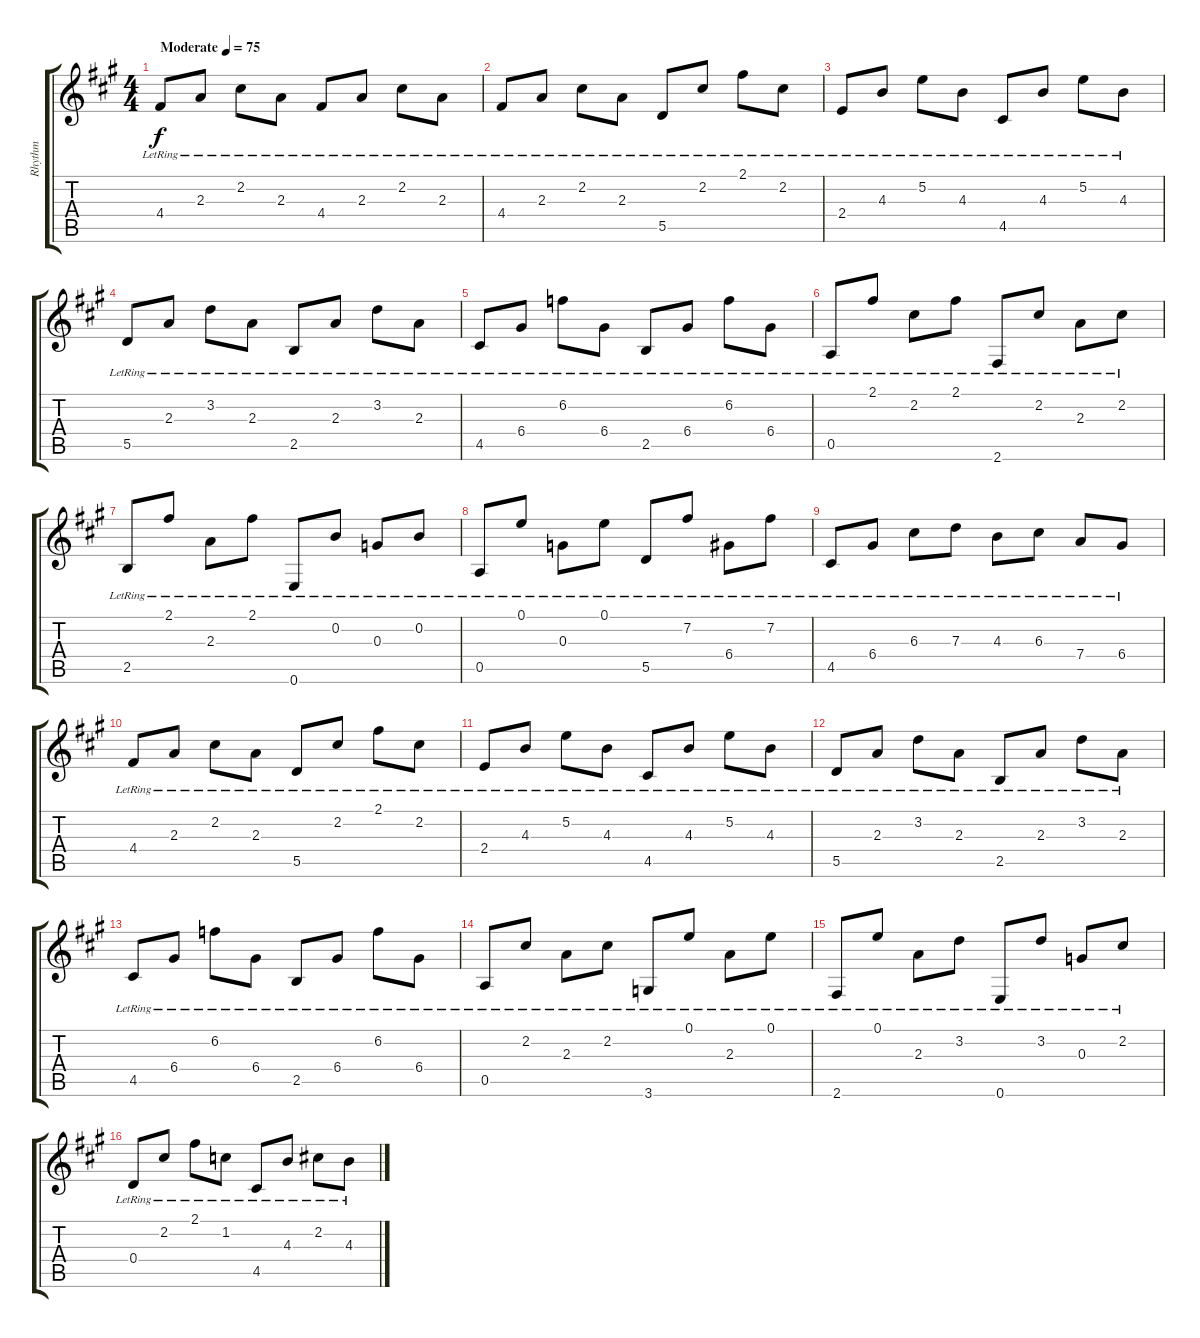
\track ("Rhythm" "Rhythm") {instrument acousticguitarnylon}
\staff {score tabs}
\tuning (E4 B3 G3 D3 A2 E2) {hide}
\ts (4 4)
\tempo (75 "Moderate")
\clef g2
\ks f#minor
4.4{lr}.8{dy f instrument acousticguitarnylon} 2.3{lr}.8 2.2{lr}.8 2.3{lr}.8 4.4{lr}.8 2.3{lr}.8 2.2{lr}.8 2.3{lr}.8 |
4.4{lr}.8 2.3{lr}.8 2.2{lr}.8 2.3{lr}.8 5.5{lr}.8 2.2{lr}.8 2.1{lr}.8 2.2{lr}.8 |
2.4{lr}.8 4.3{lr}.8 5.2{lr}.8 4.3{lr}.8 4.5{lr}.8 4.3{lr}.8 5.2{lr}.8 4.3{lr}.8 |
5.5{lr}.8 2.3{lr}.8 3.2{lr}.8 2.3{lr}.8 2.5{lr}.8 2.3{lr}.8 3.2{lr}.8 2.3{lr}.8 |
4.5{lr}.8 6.4{lr}.8 6.2{lr}.8 6.4{lr}.8 2.5{lr}.8 6.4{lr}.8 6.2{lr}.8 6.4{lr}.8 |
0.5{lr}.8 2.1{lr}.8 2.2{lr}.8 2.1{lr}.8 2.6{lr}.8 2.2{lr}.8 2.3{lr}.8 2.2{lr}.8 |
2.5{lr}.8 2.1{lr}.8 2.3{lr}.8 2.1{lr}.8 0.6{lr}.8 0.2{lr}.8 0.3{lr}.8 0.2{lr}.8 |
0.5{lr}.8 0.1{lr}.8 0.3{lr}.8 0.1{lr}.8 5.5{lr}.8 7.2{lr}.8 6.4{lr}.8 7.2{lr}.8 |
4.5{lr}.8 6.4{lr}.8 6.3{lr}.8 7.3{lr}.8 4.3{lr}.8 6.3{lr}.8 7.4{lr}.8 6.4{lr}.8 |
4.4{lr}.8 2.3{lr}.8 2.2{lr}.8 2.3{lr}.8 5.5{lr}.8 2.2{lr}.8 2.1{lr}.8 2.2{lr}.8 |
2.4{lr}.8 4.3{lr}.8 5.2{lr}.8 4.3{lr}.8 4.5{lr}.8 4.3{lr}.8 5.2{lr}.8 4.3{lr}.8 |
5.5{lr}.8 2.3{lr}.8 3.2{lr}.8 2.3{lr}.8 2.5{lr}.8 2.3{lr}.8 3.2{lr}.8 2.3{lr}.8 |
4.5{lr}.8 6.4{lr}.8 6.2{lr}.8 6.4{lr}.8 2.5{lr}.8 6.4{lr}.8 6.2{lr}.8 6.4{lr}.8 |
0.5{lr}.8 2.2{lr}.8 2.3{lr}.8 2.2{lr}.8 3.6{lr}.8 0.1{lr}.8 2.3{lr}.8 0.1{lr}.8 |
2.6{lr}.8 0.1{lr}.8 2.3{lr}.8 3.2{lr}.8 0.6{lr}.8 3.2{lr}.8 0.3{lr}.8 2.2{lr}.8 |
0.4{lr}.8 2.2{lr}.8 2.1{lr}.8 1.2{lr}.8 4.5{lr}.8 4.3{lr}.8 2.2{lr}.8 4.3{lr}.8
